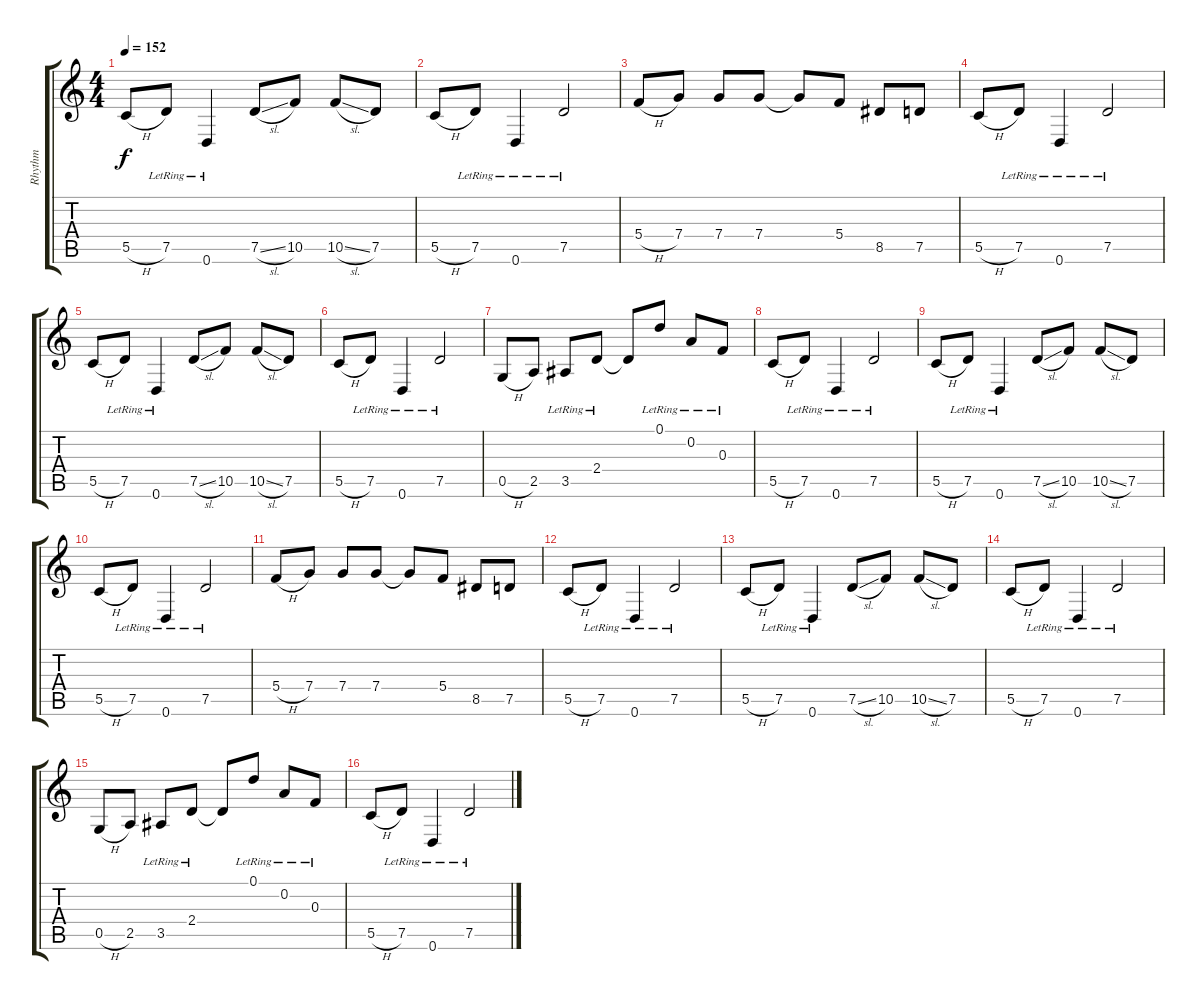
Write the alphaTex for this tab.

\track ("Rhythm" "Rhythm") {instrument electricguitarclean}
\staff {score tabs}
\tuning (D4 A3 F3 C3 G2 D2) {hide}
\ts (4 4)
\tempo 152
\clef g2
\ks c
5.5{h}.8{dy f} 7.5{lr}.8 0.6{lr}.4 7.5{sl}.8 10.5.8 10.5{sl}.8 7.5.8 |
5.5{h}.8 7.5{lr}.8 0.6{lr}.4 7.5{lr}.2 |
5.4{h}.8 7.4.8 7.4.8 7.4.8 7.4{t}.8 5.4.8 8.5.8 7.5.8 |
5.5{h}.8 7.5{lr}.8 0.6{lr}.4 7.5{lr}.2 |
5.5{h}.8 7.5{lr}.8 0.6{lr}.4 7.5{sl}.8 10.5.8 10.5{sl}.8 7.5.8 |
5.5{h}.8 7.5{lr}.8 0.6{lr}.4 7.5{lr}.2 |
0.5{h}.8 2.5.8 3.5{lr}.8 2.4{lr}.8 2.4{t}.8 0.1{lr}.8 0.2{lr}.8 0.3{lr}.8 |
5.5{h}.8 7.5{lr}.8 0.6{lr}.4 7.5{lr}.2 |
5.5{h}.8 7.5{lr}.8 0.6{lr}.4 7.5{sl}.8 10.5.8 10.5{sl}.8 7.5.8 |
5.5{h}.8 7.5{lr}.8 0.6{lr}.4 7.5{lr}.2 |
5.4{h}.8 7.4.8 7.4.8 7.4.8 7.4{t}.8 5.4.8 8.5.8 7.5.8 |
5.5{h}.8 7.5{lr}.8 0.6{lr}.4 7.5{lr}.2 |
5.5{h}.8 7.5{lr}.8 0.6{lr}.4 7.5{sl}.8 10.5.8 10.5{sl}.8 7.5.8 |
5.5{h}.8 7.5{lr}.8 0.6{lr}.4 7.5{lr}.2 |
0.5{h}.8 2.5.8 3.5{lr}.8 2.4{lr}.8 2.4{t}.8 0.1{lr}.8 0.2{lr}.8 0.3{lr}.8 |
5.5{h}.8 7.5{lr}.8 0.6{lr}.4 7.5{lr}.2
